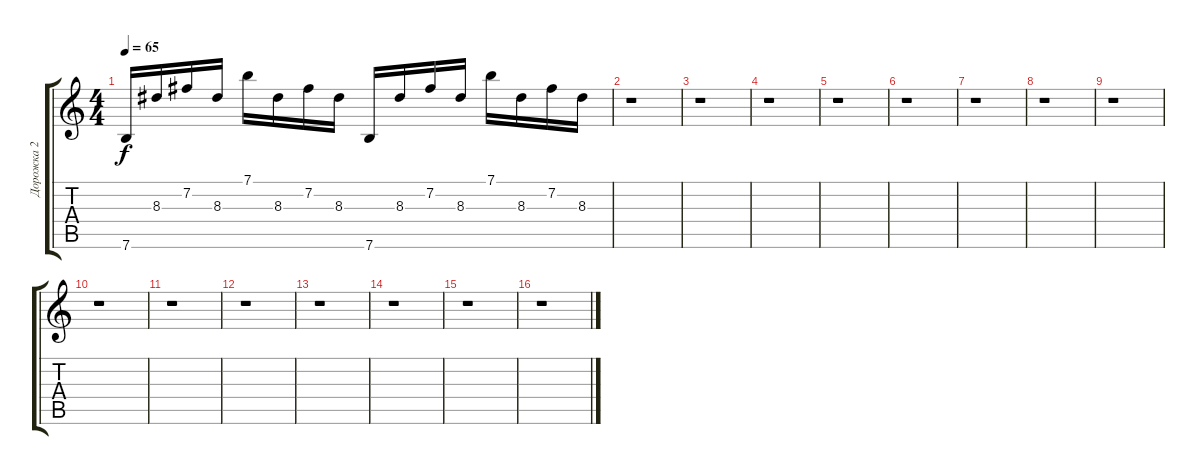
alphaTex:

\track ("Дорожка 2" "Дорожка 2") {instrument acousticguitarsteel}
\staff {score tabs}
\tuning (E4 B3 G3 D3 A2 E2) {hide}
\ts (4 4)
\tempo 65
\clef g2
\ks c
7.6.16{dy f} 8.3.16 7.2.16 8.3.16 7.1.16 8.3.16 7.2.16 8.3.16 7.6.16 8.3.16 7.2.16 8.3.16 7.1.16 8.3.16 7.2.16 8.3.16 |
r.1 |
r.1 |
r.1 |
r.1 |
r.1 |
r.1 |
r.1 |
r.1 |
r.1 |
r.1 |
r.1 |
r.1 |
r.1 |
r.1 |
r.1
